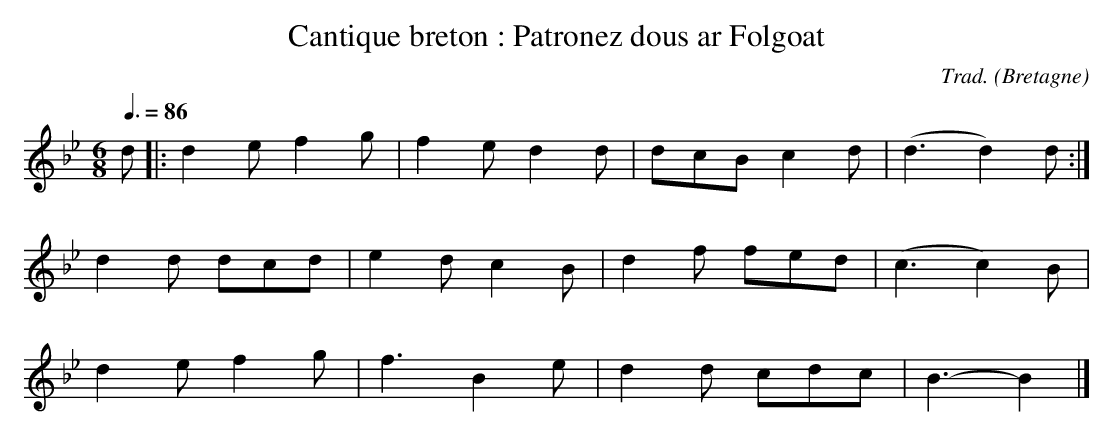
X:1
T:Cantique breton : Patronez dous ar Folgoat
C:Trad.
O:Bretagne
M:6/8
L:1/8
Q:3/8=86
K:Bb
d |: d2 e f2 g | f2 e d2 d | dcB c2 d | (d3 d2) d :|
d2 d dcd | e2 d c2 B | d2 f fed | (c3 c2) B |
d2 e f2 g | f3 B2 e | d2 d cdc | B3-B2 |]
